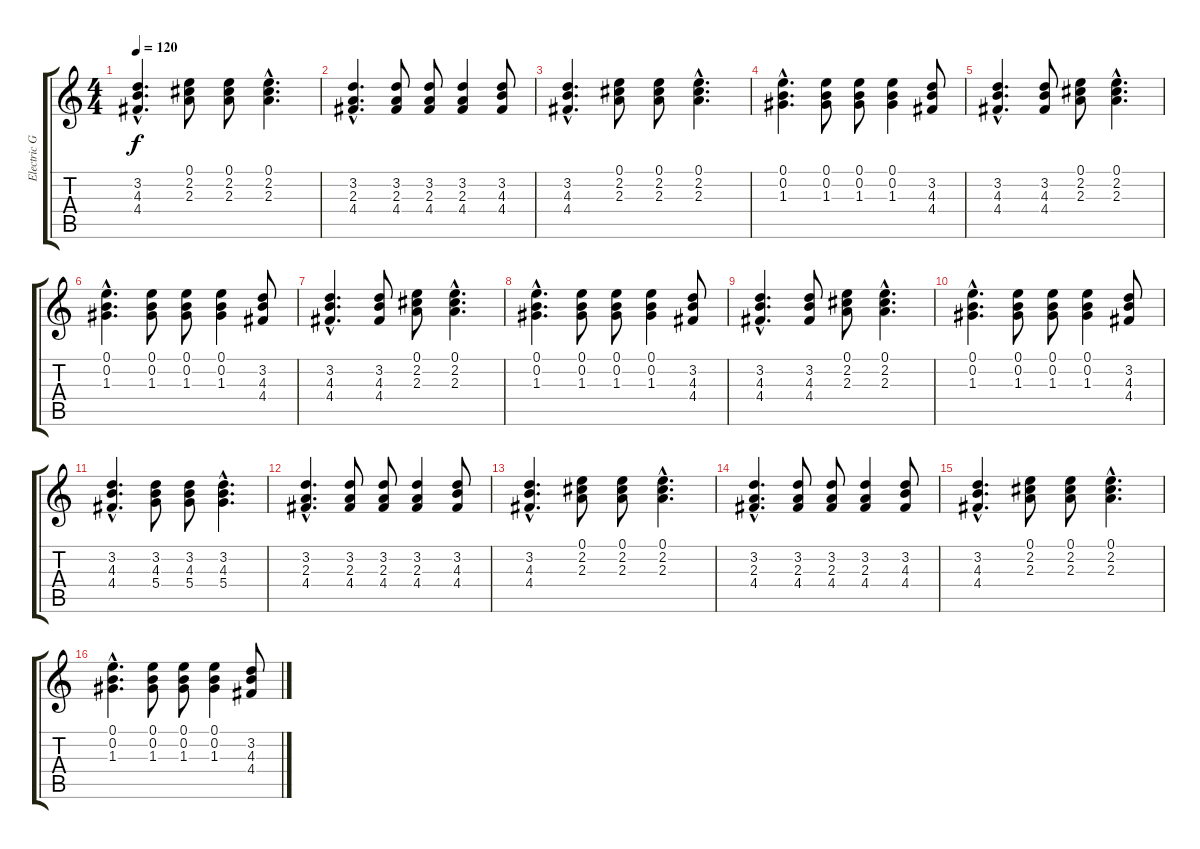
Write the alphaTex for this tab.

\track ("Electric Guitar II" "Electric G") {instrument overdrivenguitar}
\staff {score tabs}
\tuning (E4 B3 G3 D3 A2 E2) {hide}
\ts (4 4)
\tempo 120
\clef g2
\ks c
(3.2{hac} 4.3{hac} 4.4{hac}).4{d dy f} (0.1 2.2 2.3).8 (0.1 2.2 2.3).8 (0.1{hac} 2.2{hac} 2.3).4{d} |
(3.2{hac} 2.3{hac} 4.4{hac}).4{d} (3.2 2.3 4.4).8 (3.2 2.3 4.4).8 (3.2 2.3 4.4).4 (3.2 4.3 4.4).8 |
(3.2{hac} 4.3{hac} 4.4{hac}).4{d} (0.1 2.2 2.3).8 (0.1 2.2 2.3).8 (0.1{hac} 2.2{hac} 2.3{hac}).4{d} |
(0.1{hac} 0.2{hac} 1.3{hac}).4{d} (0.1 0.2 1.3).8 (0.1 0.2 1.3).8 (0.1 0.2 1.3).4 (3.2 4.3 4.4).8 |
(3.2{hac} 4.3{hac} 4.4{hac}).4{d} (3.2 4.3 4.4).8 (0.1 2.2 2.3).8 (0.1{hac} 2.2{hac} 2.3{hac}).4{d} |
(0.1{hac} 0.2{hac} 1.3{hac}).4{d} (0.1 0.2 1.3).8 (0.1 0.2 1.3).8 (0.1 0.2 1.3).4 (3.2 4.3 4.4).8 |
(3.2{hac} 4.3{hac} 4.4{hac}).4{d} (3.2 4.3 4.4).8 (0.1 2.2 2.3).8 (0.1{hac} 2.2{hac} 2.3{hac}).4{d} |
(0.1{hac} 0.2{hac} 1.3{hac}).4{d} (0.1 0.2 1.3).8 (0.1 0.2 1.3).8 (0.1 0.2 1.3).4 (3.2 4.3 4.4).8 |
(3.2{hac} 4.3{hac} 4.4{hac}).4{d} (3.2 4.3 4.4).8 (0.1 2.2 2.3).8 (0.1{hac} 2.2{hac} 2.3{hac}).4{d} |
(0.1{hac} 0.2{hac} 1.3{hac}).4{d} (0.1 0.2 1.3).8 (0.1 0.2 1.3).8 (0.1 0.2 1.3).4 (3.2 4.3 4.4).8 |
(3.2{hac} 4.3{hac} 4.4{hac}).4{d} (3.2 4.3 5.4).8 (3.2 4.3 5.4).8 (3.2{hac} 4.3{hac} 5.4{hac}).4{d} |
(3.2{hac} 2.3{hac} 4.4{hac}).4{d} (3.2 2.3 4.4).8 (3.2 2.3 4.4).8 (3.2 2.3 4.4).4 (3.2 4.3 4.4).8 |
(3.2{hac} 4.3{hac} 4.4{hac}).4{d} (0.1 2.2 2.3).8 (0.1 2.2 2.3).8 (0.1{hac} 2.2{hac} 2.3).4{d} |
(3.2{hac} 2.3{hac} 4.4{hac}).4{d} (3.2 2.3 4.4).8 (3.2 2.3 4.4).8 (3.2 2.3 4.4).4 (3.2 4.3 4.4).8 |
(3.2{hac} 4.3{hac} 4.4{hac}).4{d} (0.1 2.2 2.3).8 (0.1 2.2 2.3).8 (0.1{hac} 2.2{hac} 2.3{hac}).4{d} |
(0.1{hac} 0.2{hac} 1.3{hac}).4{d} (0.1 0.2 1.3).8 (0.1 0.2 1.3).8 (0.1 0.2 1.3).4 (3.2 4.3 4.4).8
